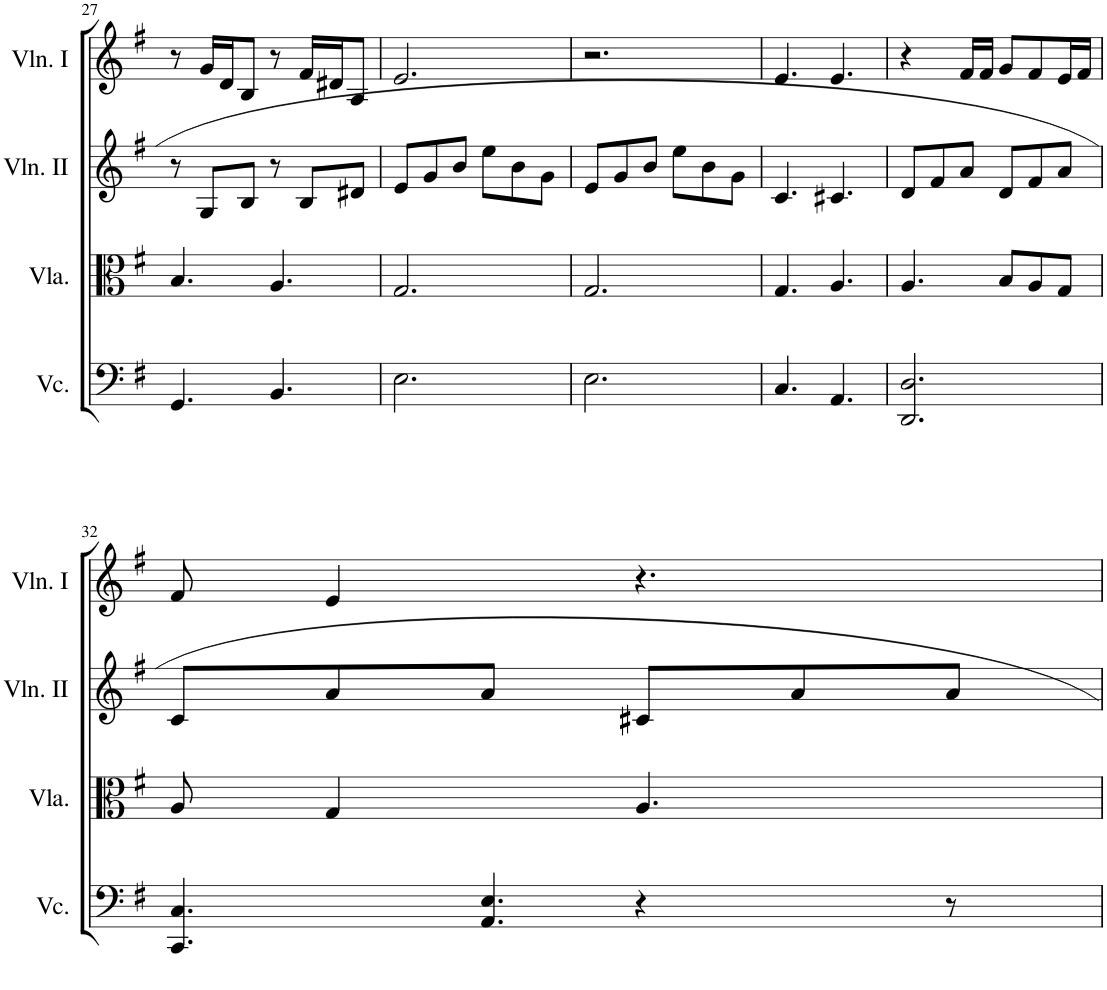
**kern	**kern	**kern	**kern
*part4	*part3	*part2	*part1
*staff4	*staff3	*staff2	*staff1
*I"Violoncello	*I"Viola	*I"Violin II	*I"Violin I
*I'Vc.	*I'Vla.	*I'Vln. II	*I'Vln. I
!!LO:PB:g=z
*clefF4	*clefC3	*clefG2	*clefG2
*k[f#]	*k[f#]	*k[f#]	*k[f#]
*M6/8	*M6/8	*M6/8	*M6/8
=27	=27	=27	=27
4.GG/	4.B/	8r	8r
.	.	8G/L	16g/LL
.	.	.	16d/J
.	.	8B/J	8B/J
4.BB/	4.A/	8r	8r
.	.	8B/L	16f#/LL
.	.	.	16d#X/J
.	.	8d#X/J	8A/J
=28	=28	=28	=28
2.E\	2.G/	8e/L	2.e/
.	.	8g/	.
.	.	8b/J	.
.	.	8ee\L	.
.	.	8b\	.
.	.	8g\J	.
=29	=29	=29	=29
2.E\	2.G/	8e/L	2.r
.	.	8g/	.
.	.	8b/J	.
.	.	8ee\L	.
.	.	8b\	.
.	.	8g\J	.
=30	=30	=30	=30
4.C/	4.G/	4.c/	4.e/
4.AA/	4.A/	4.c#X/	4.e/
=31	=31	=31	=31
2.DD/ 2.D/	4.A/	8d/L	4r
.	.	8f#/	.
.	.	8a/J	16f#/LL
.	.	.	16f#/JJ
.	8B/L	8d/L	8g/L
.	8A/	8f#/	8f#/
.	8G/J	8a/J	16e/L
.	.	.	16f#/JJ
!!LO:LB:g=z
=32	=32	=32	=32
4.CC/ 4.C/	8A/	8c/L	8f#/
.	4G/	8a/	4e/
.	.	8a/J	.
4.AA/ 4.E/	4.A/	8c#X/L	4.r
.	.	8a/	.
.	.	8a/J	.
4r	4.ryy	4.ryy	4.ryy
8r	.	.	.
=	=	=	=
*-	*-	*-	*-
